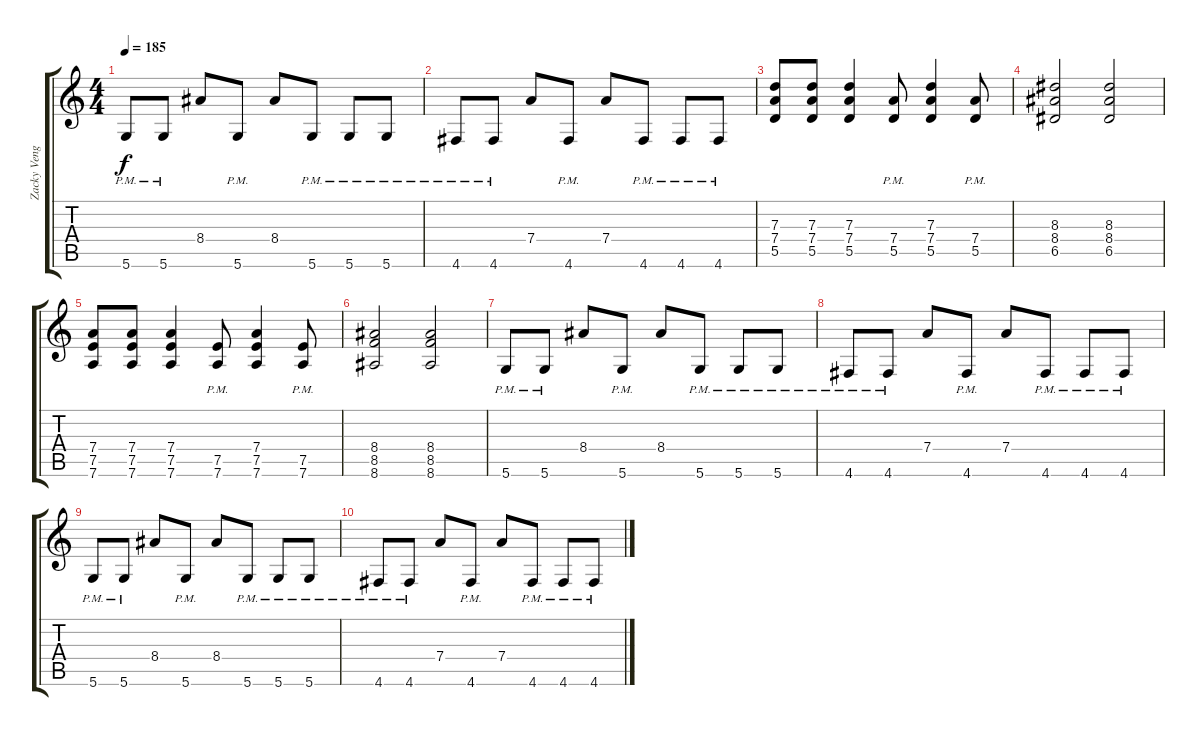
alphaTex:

\track ("Zacky Vengance" "Zacky Veng") {instrument distortionguitar}
\staff {score tabs}
\tuning (E4 B3 G3 D3 A2 D2) {hide}
\ts (4 4)
\tempo 185
\clef g2
\ks c
5.6{pm}.8{dy f} 5.6{pm}.8 8.4.8 5.6{pm}.8 8.4.8 5.6{pm}.8 5.6{pm}.8 5.6{pm}.8 |
4.6{pm}.8 4.6{pm}.8 7.4.8 4.6{pm}.8 7.4.8 4.6{pm}.8 4.6{pm}.8 4.6{pm}.8 |
(7.3 7.4 5.5).8 (7.3 7.4 5.5).8 (7.3 7.4 5.5).4 (7.4{pm} 5.5{pm}).8 (7.3 7.4 5.5).4 (7.4{pm} 5.5{pm}).8 |
(8.3 8.4 6.5).2 (8.3 8.4 6.5).2 |
(7.4 7.5 7.6).8 (7.4 7.5 7.6).8 (7.4 7.5 7.6).4 (7.5{pm} 7.6{pm}).8 (7.4 7.5 7.6).4 (7.5{pm} 7.6{pm}).8 |
(8.4 8.5 8.6).2 (8.4 8.5 8.6).2 |
5.6{pm}.8 5.6{pm}.8 8.4.8 5.6{pm}.8 8.4.8 5.6{pm}.8 5.6{pm}.8 5.6{pm}.8 |
4.6{pm}.8 4.6{pm}.8 7.4.8 4.6{pm}.8 7.4.8 4.6{pm}.8 4.6{pm}.8 4.6{pm}.8 |
5.6{pm}.8 5.6{pm}.8 8.4.8 5.6{pm}.8 8.4.8 5.6{pm}.8 5.6{pm}.8 5.6{pm}.8 |
4.6{pm}.8 4.6{pm}.8 7.4.8 4.6{pm}.8 7.4.8 4.6{pm}.8 4.6{pm}.8 4.6{pm}.8
